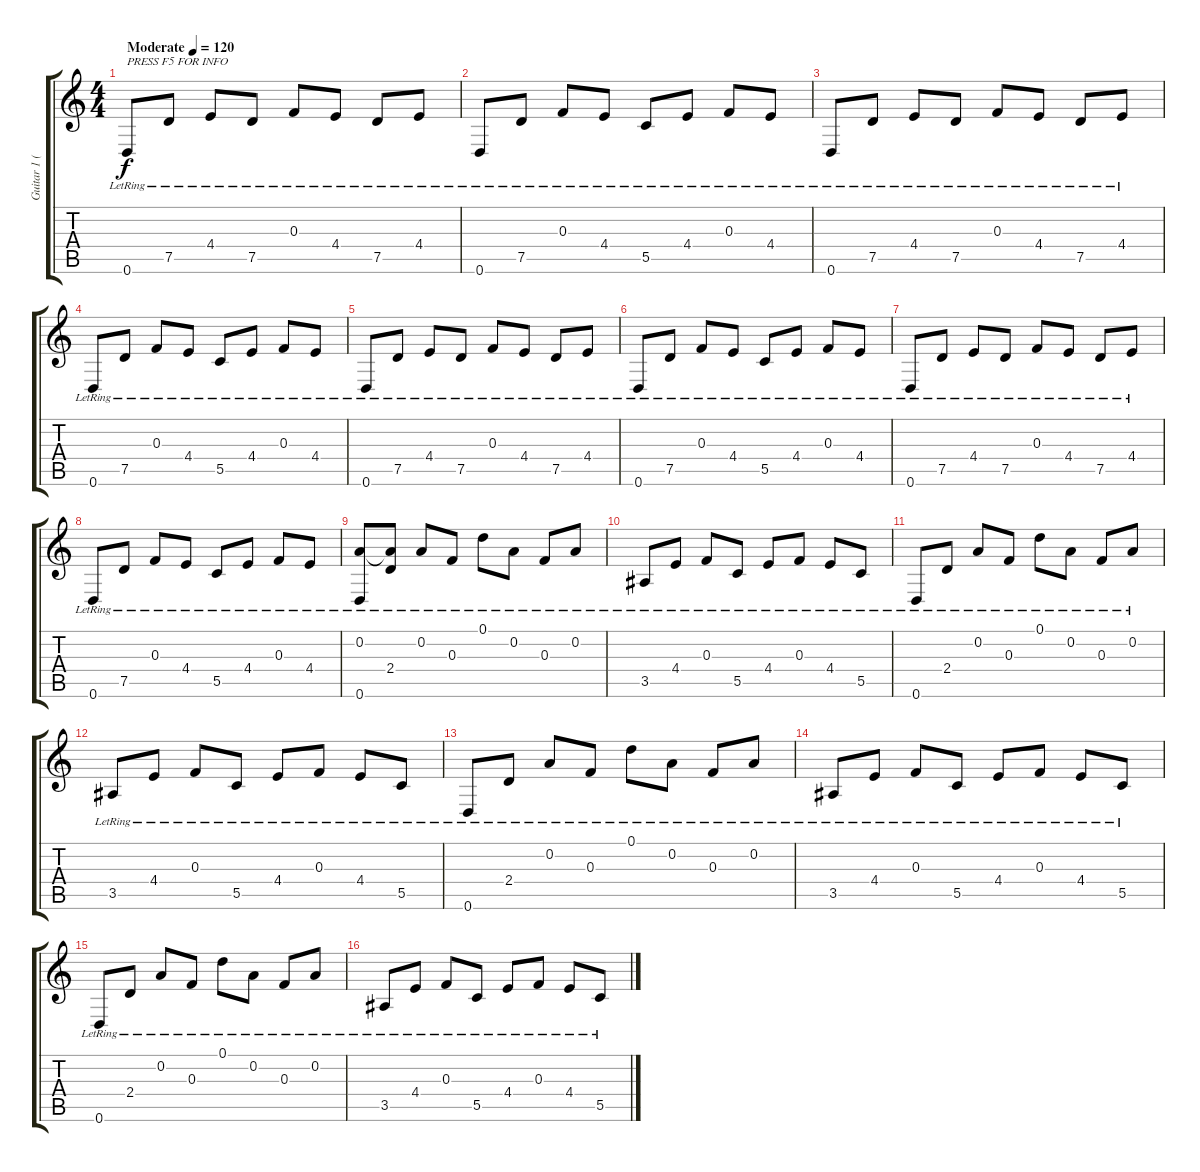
\track ("Guitar 1 (Clean)" "Guitar 1 (") {instrument electricguitarclean}
\staff {score tabs}
\tuning (D4 A3 F3 C3 G2 D2) {hide}
\ts (4 4)
\tempo (120 "Moderate")
\clef g2
\ks c
0.6{lr}.8{txt "PRESS F5 FOR INFO" dy f instrument electricguitarclean} 7.5{lr}.8 4.4{lr}.8 7.5{lr}.8 0.3{lr}.8 4.4{lr}.8 7.5{lr}.8 4.4{lr}.8 |
0.6{lr}.8 7.5{lr}.8 0.3{lr}.8 4.4{lr}.8 5.5{lr}.8 4.4{lr}.8 0.3{lr}.8 4.4{lr}.8 |
0.6{lr}.8 7.5{lr}.8 4.4{lr}.8 7.5{lr}.8 0.3{lr}.8 4.4{lr}.8 7.5{lr}.8 4.4{lr}.8 |
0.6{lr}.8 7.5{lr}.8 0.3{lr}.8 4.4{lr}.8 5.5{lr}.8 4.4{lr}.8 0.3{lr}.8 4.4{lr}.8 |
0.6{lr}.8 7.5{lr}.8 4.4{lr}.8 7.5{lr}.8 0.3{lr}.8 4.4{lr}.8 7.5{lr}.8 4.4{lr}.8 |
0.6{lr}.8 7.5{lr}.8 0.3{lr}.8 4.4{lr}.8 5.5{lr}.8 4.4{lr}.8 0.3{lr}.8 4.4{lr}.8 |
0.6{lr}.8 7.5{lr}.8 4.4{lr}.8 7.5{lr}.8 0.3{lr}.8 4.4{lr}.8 7.5{lr}.8 4.4{lr}.8 |
0.6{lr}.8 7.5{lr}.8 0.3{lr}.8 4.4{lr}.8 5.5{lr}.8 4.4{lr}.8 0.3{lr}.8 4.4{lr}.8 |
(0.2 0.6{lr}).8 (0.2{t} 2.4{lr}).8 0.2{lr}.8 0.3{lr}.8 0.1{lr}.8 0.2{lr}.8 0.3{lr}.8 0.2{lr}.8 |
3.5{lr}.8 4.4{lr}.8 0.3{lr}.8 5.5{lr}.8 4.4{lr}.8 0.3{lr}.8 4.4{lr}.8 5.5{lr}.8 |
0.6{lr}.8 2.4{lr}.8 0.2{lr}.8 0.3{lr}.8 0.1{lr}.8 0.2{lr}.8 0.3{lr}.8 0.2{lr}.8 |
3.5{lr}.8 4.4{lr}.8 0.3{lr}.8 5.5{lr}.8 4.4{lr}.8 0.3{lr}.8 4.4{lr}.8 5.5{lr}.8 |
0.6{lr}.8 2.4{lr}.8 0.2{lr}.8 0.3{lr}.8 0.1{lr}.8 0.2{lr}.8 0.3{lr}.8 0.2{lr}.8 |
3.5{lr}.8 4.4{lr}.8 0.3{lr}.8 5.5{lr}.8 4.4{lr}.8 0.3{lr}.8 4.4{lr}.8 5.5{lr}.8 |
0.6{lr}.8 2.4{lr}.8 0.2{lr}.8 0.3{lr}.8 0.1{lr}.8 0.2{lr}.8 0.3{lr}.8 0.2{lr}.8 |
3.5{lr}.8 4.4{lr}.8 0.3{lr}.8 5.5{lr}.8 4.4{lr}.8 0.3{lr}.8 4.4{lr}.8 5.5{lr}.8
